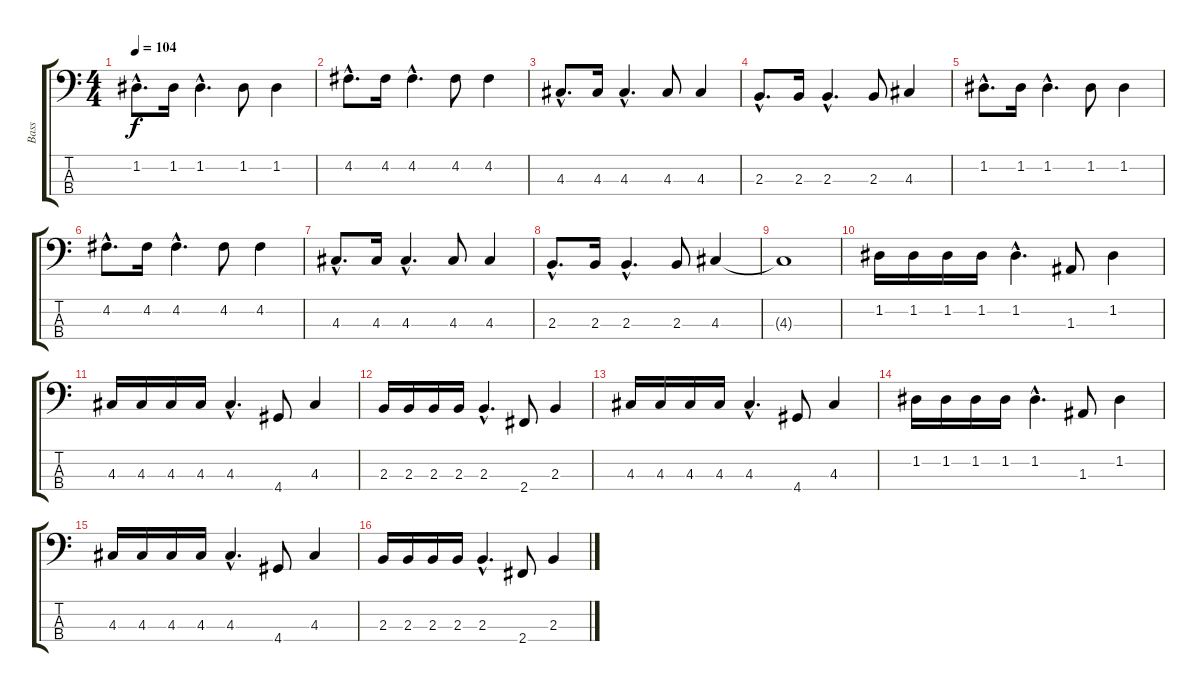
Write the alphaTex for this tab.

\track ("Bass" "Bass") {instrument electricbassfinger}
\staff {score tabs}
\tuning (G2 D2 A1 E1) {hide}
\ts (4 4)
\tempo 104
\clef f4
\ks c
1.2{hac}.8{d dy f} 1.2.16 1.2{hac}.4{d} 1.2.8 1.2.4 |
4.2{hac}.8{d} 4.2.16 4.2{hac}.4{d} 4.2.8 4.2.4 |
4.3{hac}.8{d} 4.3.16 4.3{hac}.4{d} 4.3.8 4.3.4 |
2.3{hac}.8{d} 2.3.16 2.3{hac}.4{d} 2.3.8 4.3.4 |
1.2{hac}.8{d} 1.2.16 1.2{hac}.4{d} 1.2.8 1.2.4 |
4.2{hac}.8{d} 4.2.16 4.2{hac}.4{d} 4.2.8 4.2.4 |
4.3{hac}.8{d} 4.3.16 4.3{hac}.4{d} 4.3.8 4.3.4 |
2.3{hac}.8{d} 2.3.16 2.3{hac}.4{d} 2.3.8 4.3.4 |
4.3{t}.1 |
1.2.16 1.2.16 1.2.16 1.2.16 1.2{hac}.4{d} 1.3.8 1.2.4 |
4.3.16 4.3.16 4.3.16 4.3.16 4.3{hac}.4{d} 4.4.8 4.3.4 |
2.3.16 2.3.16 2.3.16 2.3.16 2.3{hac}.4{d} 2.4.8 2.3.4 |
4.3.16 4.3.16 4.3.16 4.3.16 4.3{hac}.4{d} 4.4.8 4.3.4 |
1.2.16 1.2.16 1.2.16 1.2.16 1.2{hac}.4{d} 1.3.8 1.2.4 |
4.3.16 4.3.16 4.3.16 4.3.16 4.3{hac}.4{d} 4.4.8 4.3.4 |
2.3.16 2.3.16 2.3.16 2.3.16 2.3{hac}.4{d} 2.4.8 2.3.4
